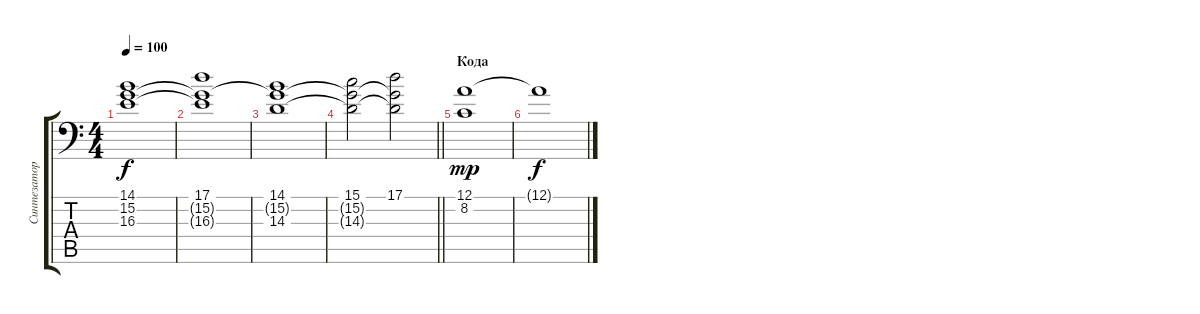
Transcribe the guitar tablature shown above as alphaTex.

\track ("Синтезатор" "Синтезатор") {instrument stringensemble1}
\staff {score tabs}
\tuning (A3 E3 C3 G2 D2 A1) {hide}
\ts (4 4)
\tempo 100
\clef f4
\ks aminor
(14.1 15.2 16.3).1{dy f} |
(17.1 15.2{t} 16.3{t}).1 |
(14.1 15.2{t} 14.3).1 |
\barLineRight lightlight
(15.1 15.2{t} 14.3{t}).2 (17.1 15.2{t} 14.3{t}).2 |
\section ("" "Кода")
(12.1 8.2).1{dy mp} |
12.1{t}.1{dy f volume 0}
